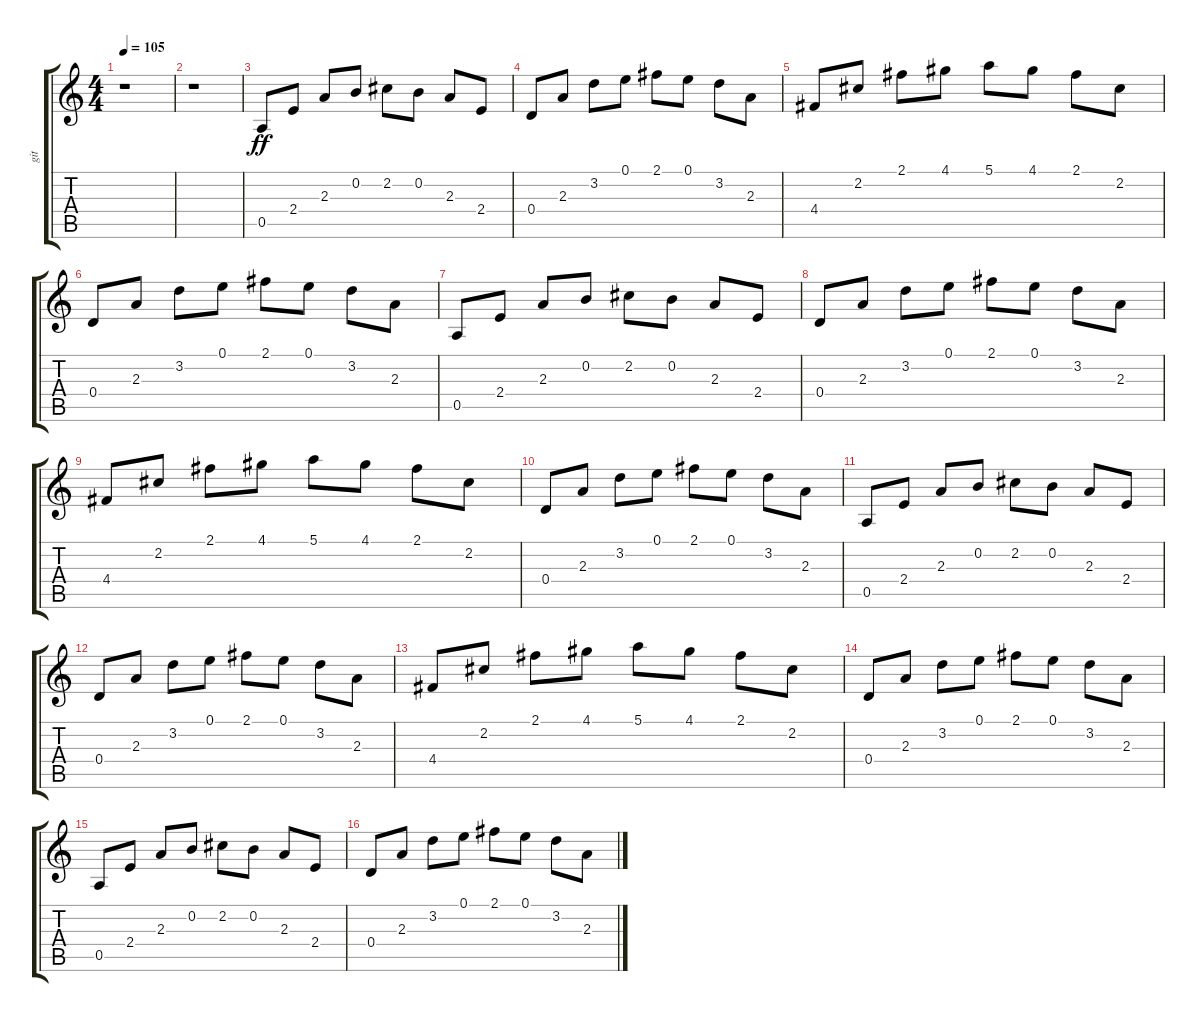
\track ("git" "git") {instrument electricguitarclean}
\staff {score tabs}
\tuning (E4 B3 G3 D3 A2 E2) {hide}
\ts (4 4)
\tempo 105
\clef g2
\ks c
r.1{dy ff instrument electricguitarclean} |
r.1 |
0.5.8 2.4.8 2.3.8 0.2.8 2.2.8 0.2.8 2.3.8 2.4.8 |
0.4.8 2.3.8 3.2.8 0.1.8 2.1.8 0.1.8 3.2.8 2.3.8 |
4.4.8 2.2.8 2.1.8 4.1.8 5.1.8 4.1.8 2.1.8 2.2.8 |
0.4.8 2.3.8 3.2.8 0.1.8 2.1.8 0.1.8 3.2.8 2.3.8 |
0.5.8 2.4.8 2.3.8 0.2.8 2.2.8 0.2.8 2.3.8 2.4.8 |
0.4.8 2.3.8 3.2.8 0.1.8 2.1.8 0.1.8 3.2.8 2.3.8 |
4.4.8 2.2.8 2.1.8 4.1.8 5.1.8 4.1.8 2.1.8 2.2.8 |
0.4.8 2.3.8 3.2.8 0.1.8 2.1.8 0.1.8 3.2.8 2.3.8 |
0.5.8 2.4.8 2.3.8 0.2.8 2.2.8 0.2.8 2.3.8 2.4.8 |
0.4.8 2.3.8 3.2.8 0.1.8 2.1.8 0.1.8 3.2.8 2.3.8 |
4.4.8 2.2.8 2.1.8 4.1.8 5.1.8 4.1.8 2.1.8 2.2.8 |
0.4.8 2.3.8 3.2.8 0.1.8 2.1.8 0.1.8 3.2.8 2.3.8 |
0.5.8 2.4.8 2.3.8 0.2.8 2.2.8 0.2.8 2.3.8 2.4.8 |
0.4.8 2.3.8 3.2.8 0.1.8 2.1.8 0.1.8 3.2.8 2.3.8
